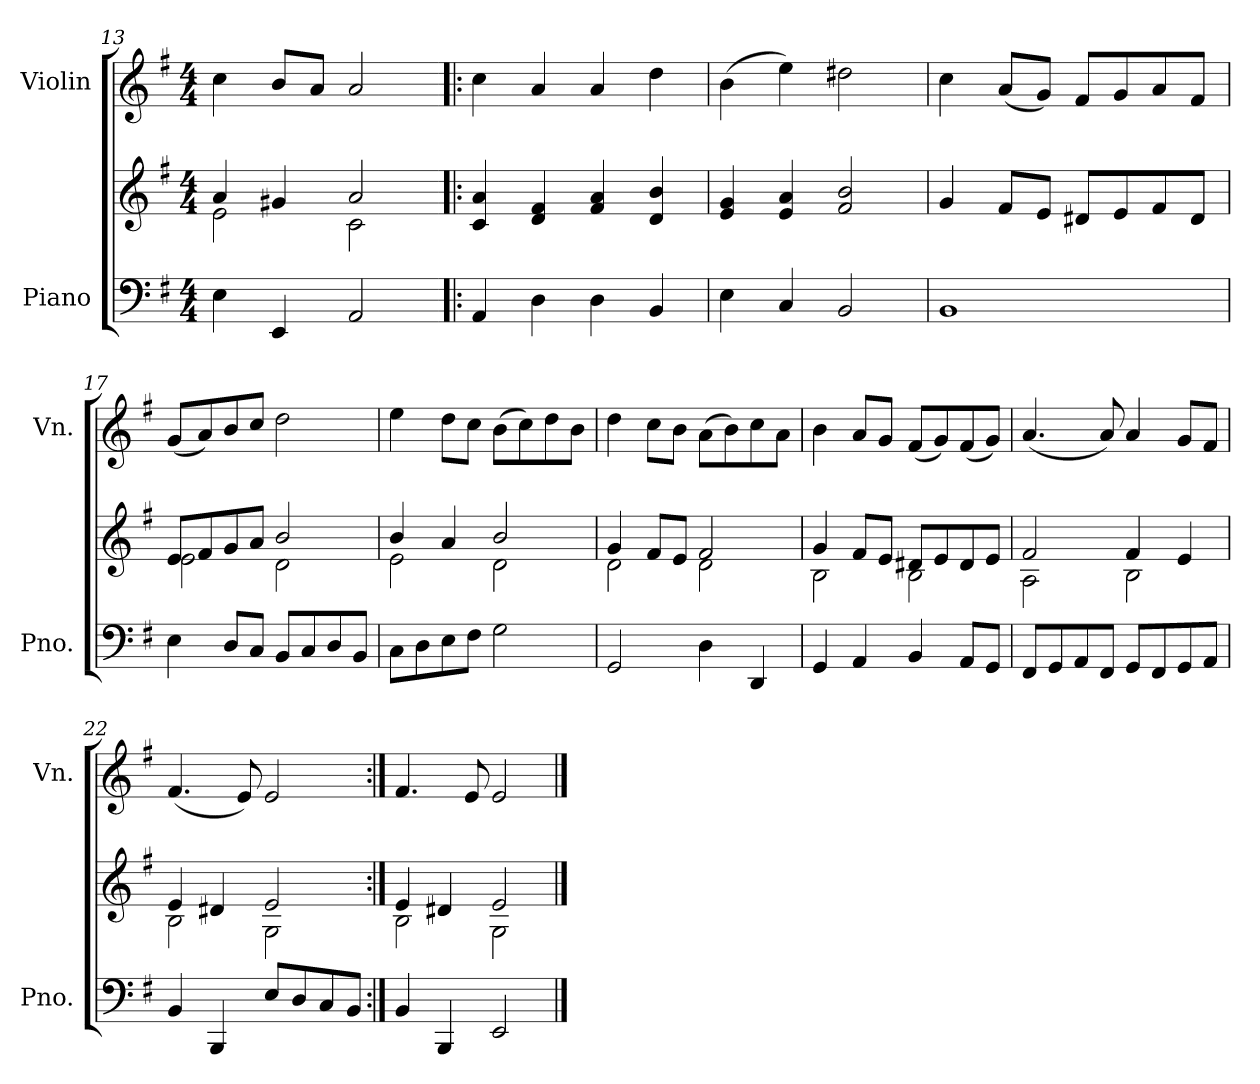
**kern	**kern	**kern
*part2	*part2	*part1
*staff3	*staff2	*staff1
*I"Piano	*	*I"Violin
*I'Pno.	*	*I'Vn.
!!LO:PB:g=z
*clefF4	*clefG2	*clefG2
*k[f#]	*k[f#]	*k[f#]
*G:	*G:	*G:
*M4/4	*M4/4	*M4/4
=13	=13	=13
*	*^	*
4E\	4a/	2e\	4cc\
4EE/	4g#X/	.	8b/L
.	.	.	8a/J
2AA/	2a/	2c\	2a/
*	*v	*v	*
=14!|:	=14!|:	=14!|:
4AA/	4c/ 4a/	4cc\
4D\	4d/ 4f#/	4a/
4D\	4f#/ 4a/	4a/
4BB/	4d/ 4b/	4dd\
=15	=15	=15
4E\	4e/ 4g/	(>4b\
4C/	4e/ 4a/	4ee\)
2BB/	2f#/ 2b/	2dd#X\
=16	=16	=16
1BB	4g/	4cc\
.	8f#/L	(8a/L
.	8e/J	8g/J)
.	8d#X/L	8f#/L
.	8e/	8g/
.	8f#/	8a/
.	8d#/J	8f#/J
!!LO:LB:g=z
=17	=17	=17
*	*^	*
4E\	8e/L	2e\	(8g/L
.	8f#/	.	8a/)
8D/L	8g/	.	8b/
8C/J	8a/J	.	8cc/J
8BB/L	2b/	2d\	2dd\
8C/	.	.	.
8D/	.	.	.
8BB/J	.	.	.
=18	=18	=18	=18
8C\L	4b/	2e\	4ee\
8D\	.	.	.
8E\	4a/	.	8dd\L
8F#\J	.	.	8cc\J
2G\	2b/	2d\	(>8b\L
.	.	.	8cc\)
.	.	.	8dd\
.	.	.	8b\J
=19	=19	=19	=19
2GG/	4g/	2d\	4dd\
.	8f#/L	.	8cc\L
.	8e/J	.	8b\J
4D\	2f#/	2d\	(8a\L
.	.	.	8b\)
4DD/	.	.	8cc\
.	.	.	8a\J
=20	=20	=20	=20
4GG/	4g/	2B\	4b\
4AA/	8f#/L	.	8a/L
.	8e/J	.	8g/J
4BB/	8d#X/L	2B\	(8f#/L
.	8e/	.	8g/)
8AA/L	8d#/	.	(8f#/
8GG/J	8e/J	.	8g/J)
!!LO:LB:g=z
=21	=21	=21	=21
8FF#/L	2f#/	2A\	(4.a/
8GG/	.	.	.
8AA/	.	.	.
8FF#/J	.	.	8a/)
8GG/L	4f#/	2B\	4a/
8FF#/	.	.	.
8GG/	4e/	.	8g/L
8AA/J	.	.	8f#/J
=22	=22	=22	=22
4BB/	4e/	2B\	(4.f#/
4BBB/	4d#X/	.	.
.	.	.	8e/)
8E/L	2e/	2G\	2e/
8D/	.	.	.
8C/	.	.	.
8BB/J	.	.	.
=23:|!	=23:|!	=23:|!	=23:|!
4BB/	4e/	2B\	4.f#/
4BBB/	4d#X/	.	.
.	.	.	8e/
2EE/	2e/	2G\	2e/
*	*v	*v	*
==	==	==
*-	*-	*-
